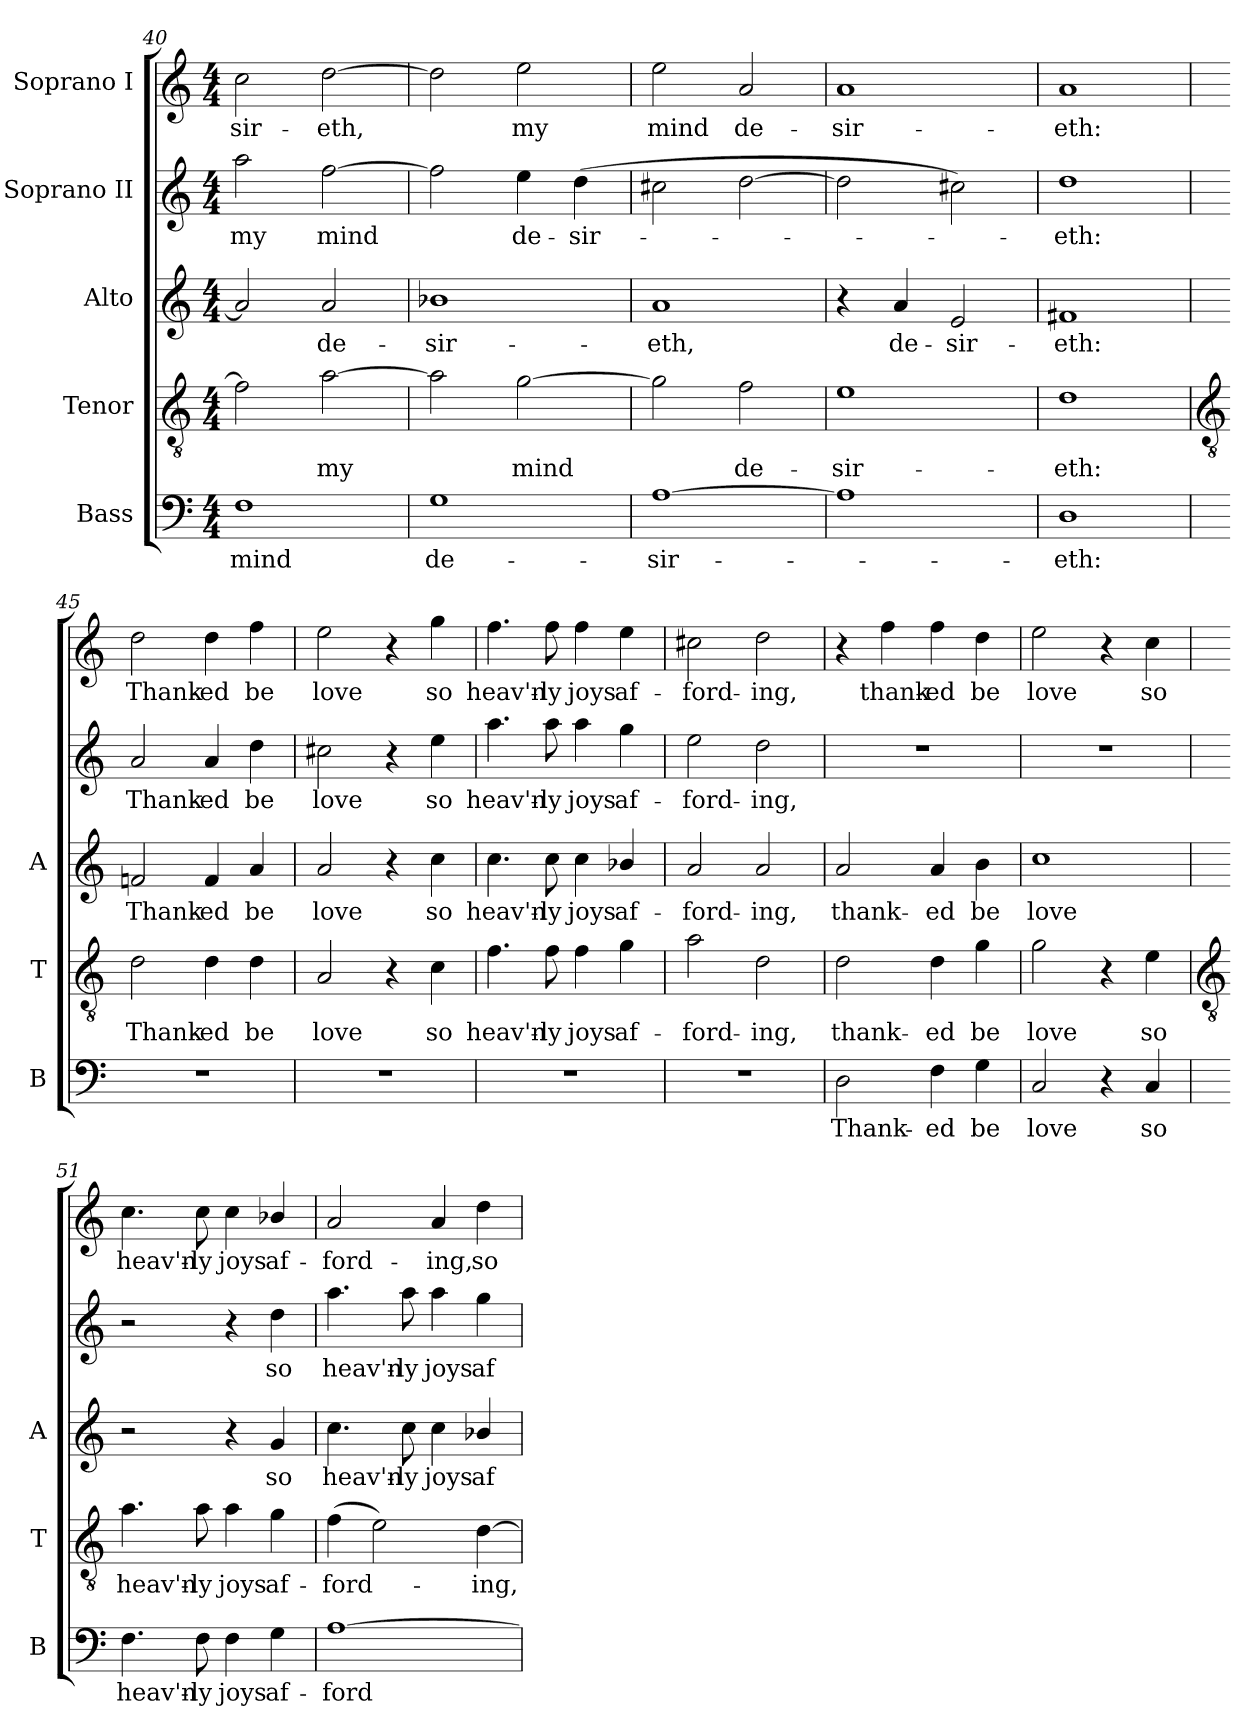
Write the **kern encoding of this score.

**kern	**text	**kern	**text	**kern	**text	**kern	**text	**kern	**text
*part5	*part5	*part4	*part4	*part3	*part3	*part2	*part2	*part1	*part1
*staff5	*staff5	*staff4	*staff4	*staff3	*staff3	*staff2	*staff2	*staff1	*staff1
*I"Bass	*	*I"Tenor	*	*I"Alto	*	*I"Soprano II	*	*I"Soprano I	*
*I'B	*	*I'T	*	*I'A	*	*	*	*	*
*clefF4	*	*clefGv2	*	*clefG2	*	*clefG2	*	*clefG2	*
*k[]	*	*k[]	*	*k[]	*	*k[]	*	*k[]	*
*C:	*	*C:	*	*C:	*	*C:	*	*C:	*
*M4/4	*	*M4/4	*	*M4/4	*	*M4/4	*	*M4/4	*
=40	=40	=40	=40	=40	=40	=40	=40	=40	=40
!	!LO:LY:b	!	!	!	!	!	!LO:LY:b	!	!LO:LY:b
1F	mind	2f]	.	2a]	.	2aa	my	2cc	-sir-
!	!	!	!LO:LY:b	!	!LO:LY:b	!	!LO:LY:b	!	!LO:LY:b
.	.	[2a	my	2a	de-	[2ff	mind	[2dd	-eth,
=41	=41	=41	=41	=41	=41	=41	=41	=41	=41
!	!LO:LY:b	!	!	!	!LO:LY:b	!	!	!	!
1G	de-	2a]	.	1b-X	-sir-	2ff]	.	2dd]	.
!	!	!	!LO:LY:b	!	!	!	!LO:LY:b	!	!LO:LY:b
.	.	[2g	mind	.	.	4ee	de-	2ee	my
!	!	!	!	!	!	!	!LO:LY:b	!	!
.	.	.	.	.	.	(>4dd	-sir-	.	.
=42	=42	=42	=42	=42	=42	=42	=42	=42	=42
!	!LO:LY:b	!	!	!	!LO:LY:b	!	!	!	!LO:LY:b
[1A	-sir-	2g]	.	1a	-eth,	2cc#X	.	2ee	mind
!	!	!	!LO:LY:b	!	!	!	!	!	!LO:LY:b
.	.	2f	de-	.	.	[2dd	.	2a	de-
=43	=43	=43	=43	=43	=43	=43	=43	=43	=43
!	!	!	!LO:LY:b	!	!	!	!	!	!LO:LY:b
1A]	.	1e	-sir-	4r	.	2dd]	.	1a	-sir-
!	!	!	!	!	!LO:LY:b	!	!	!	!
.	.	.	.	4a	de-	.	.	.	.
!	!	!	!	!	!LO:LY:b	!	!	!	!
.	.	.	.	2e	-sir-	2cc#X)	.	.	.
=44	=44	=44	=44	=44	=44	=44	=44	=44	=44
!	!LO:LY:b	!	!LO:LY:b	!	!LO:LY:b	!	!LO:LY:b	!	!LO:LY:b
1D	eth:	1d	-eth:	1f#X	-eth:	1dd	eth:	1a	-eth:
!!LO:LB:g=z
=45	=45	=45	=45	=45	=45	=45	=45	=45	=45
*	*	*clefGv2	*	*	*	*	*	*	*
!	!	!	!LO:LY:b	!	!LO:LY:b	!	!LO:LY:b	!	!LO:LY:b
1r	.	2d	Thank-	2fn	Thank-	2a	Thank-	2dd	Thank-
!	!	!	!LO:LY:b	!	!LO:LY:b	!	!LO:LY:b	!	!LO:LY:b
.	.	4d	-ed	4f	-ed	4a	-ed	4dd	-ed
!	!	!	!LO:LY:b	!	!LO:LY:b	!	!LO:LY:b	!	!LO:LY:b
.	.	4d	be	4a	be	4dd	be	4ff	be
=46	=46	=46	=46	=46	=46	=46	=46	=46	=46
!	!	!	!LO:LY:b	!	!LO:LY:b	!	!LO:LY:b	!	!LO:LY:b
1r	.	2A	love	2a	love	2cc#X	love	2ee	love
.	.	4r	.	4r	.	4r	.	4r	.
!	!	!	!LO:LY:b	!	!LO:LY:b	!	!LO:LY:b	!	!LO:LY:b
.	.	4c	so	4cc	so	4ee	so	4gg	so
=47	=47	=47	=47	=47	=47	=47	=47	=47	=47
!	!	!	!LO:LY:b	!	!LO:LY:b	!	!LO:LY:b	!	!LO:LY:b
1r	.	4.f	heav'n-	4.cc	heav'n-	4.aa	heav'n-	4.ff	heav'n-
!	!	!	!LO:LY:b	!	!LO:LY:b	!	!LO:LY:b	!	!LO:LY:b
.	.	8f	-ly	8cc	-ly	8aa	-ly	8ff	-ly
!	!	!	!LO:LY:b	!	!LO:LY:b	!	!LO:LY:b	!	!LO:LY:b
.	.	4f	joys	4cc	joys	4aa	joys	4ff	joys
!	!	!	!LO:LY:b	!	!LO:LY:b	!	!LO:LY:b	!	!LO:LY:b
.	.	4g	af-	4b-X/	af-	4gg	af-	4ee	af-
=48	=48	=48	=48	=48	=48	=48	=48	=48	=48
!	!	!	!LO:LY:b	!	!LO:LY:b	!	!LO:LY:b	!	!LO:LY:b
1r	.	2a	-ford-	2a	-ford-	2ee	-ford-	2cc#X	-ford-
!	!	!	!LO:LY:b	!	!LO:LY:b	!	!LO:LY:b	!	!LO:LY:b
.	.	2d	-ing,	2a	-ing,	2dd	-ing,	2dd	-ing,
=49	=49	=49	=49	=49	=49	=49	=49	=49	=49
!	!LO:LY:b	!	!LO:LY:b	!	!LO:LY:b	!	!	!	!
2D	Thank-	2d	thank-	2a	thank-	1r	.	4r	.
!	!	!	!	!	!	!	!	!	!LO:LY:b
.	.	.	.	.	.	.	.	4ff	thank-
!	!LO:LY:b	!	!LO:LY:b	!	!LO:LY:b	!	!	!	!LO:LY:b
4F	-ed	4d	-ed	4a	-ed	.	.	4ff	-ed
!	!LO:LY:b	!	!LO:LY:b	!	!LO:LY:b	!	!	!	!LO:LY:b
4G	be	4g	be	4b	be	.	.	4dd	be
=50	=50	=50	=50	=50	=50	=50	=50	=50	=50
!	!LO:LY:b	!	!LO:LY:b	!	!LO:LY:b	!	!	!	!LO:LY:b
2C	love	2g	love	1cc	love	1r	.	2ee	love
4r	.	4r	.	.	.	.	.	4r	.
!	!LO:LY:b	!	!LO:LY:b	!	!	!	!	!	!LO:LY:b
4C	so	4e	so	.	.	.	.	4cc	so
!!LO:LB:g=z
=51	=51	=51	=51	=51	=51	=51	=51	=51	=51
*	*	*clefGv2	*	*	*	*	*	*	*
!	!LO:LY:b	!	!LO:LY:b	!	!	!	!	!	!LO:LY:b
4.F	heav'n-	4.a	heav'n-	2r	.	2r	.	4.cc	heav'n-
!	!LO:LY:b	!	!LO:LY:b	!	!	!	!	!	!LO:LY:b
8F	-ly	8a	-ly	.	.	.	.	8cc	-ly
!	!LO:LY:b	!	!LO:LY:b	!	!	!	!	!	!LO:LY:b
4F	joys	4a	joys	4r	.	4r	.	4cc	joys
!	!LO:LY:b	!	!LO:LY:b	!	!LO:LY:b	!	!LO:LY:b	!	!LO:LY:b
4G	af-	4g	af-	4g	so	4dd	so	4b-X/	af-
=52	=52	=52	=52	=52	=52	=52	=52	=52	=52
!	!LO:LY:b	!	!LO:LY:b	!	!LO:LY:b	!	!LO:LY:b	!	!LO:LY:b
[1A	-ford-	(>4f	-ford-	4.cc	heav'n-	4.aa	heav'n-	2a	-ford-
.	.	2e)	.	.	.	.	.	.	.
!	!	!	!	!	!LO:LY:b	!	!LO:LY:b	!	!
.	.	.	.	8cc	-ly	8aa	-ly	.	.
!	!	!	!	!	!LO:LY:b	!	!LO:LY:b	!	!LO:LY:b
.	.	.	.	4cc	joys	4aa	joys	4a	-ing,
!	!	!	!LO:LY:b	!	!LO:LY:b	!	!LO:LY:b	!	!LO:LY:b
.	.	[4d	ing,	4b-X/	af-	4gg	af-	4dd	so
=	=	=	=	=	=	=	=	=	=
*-	*-	*-	*-	*-	*-	*-	*-	*-	*-
